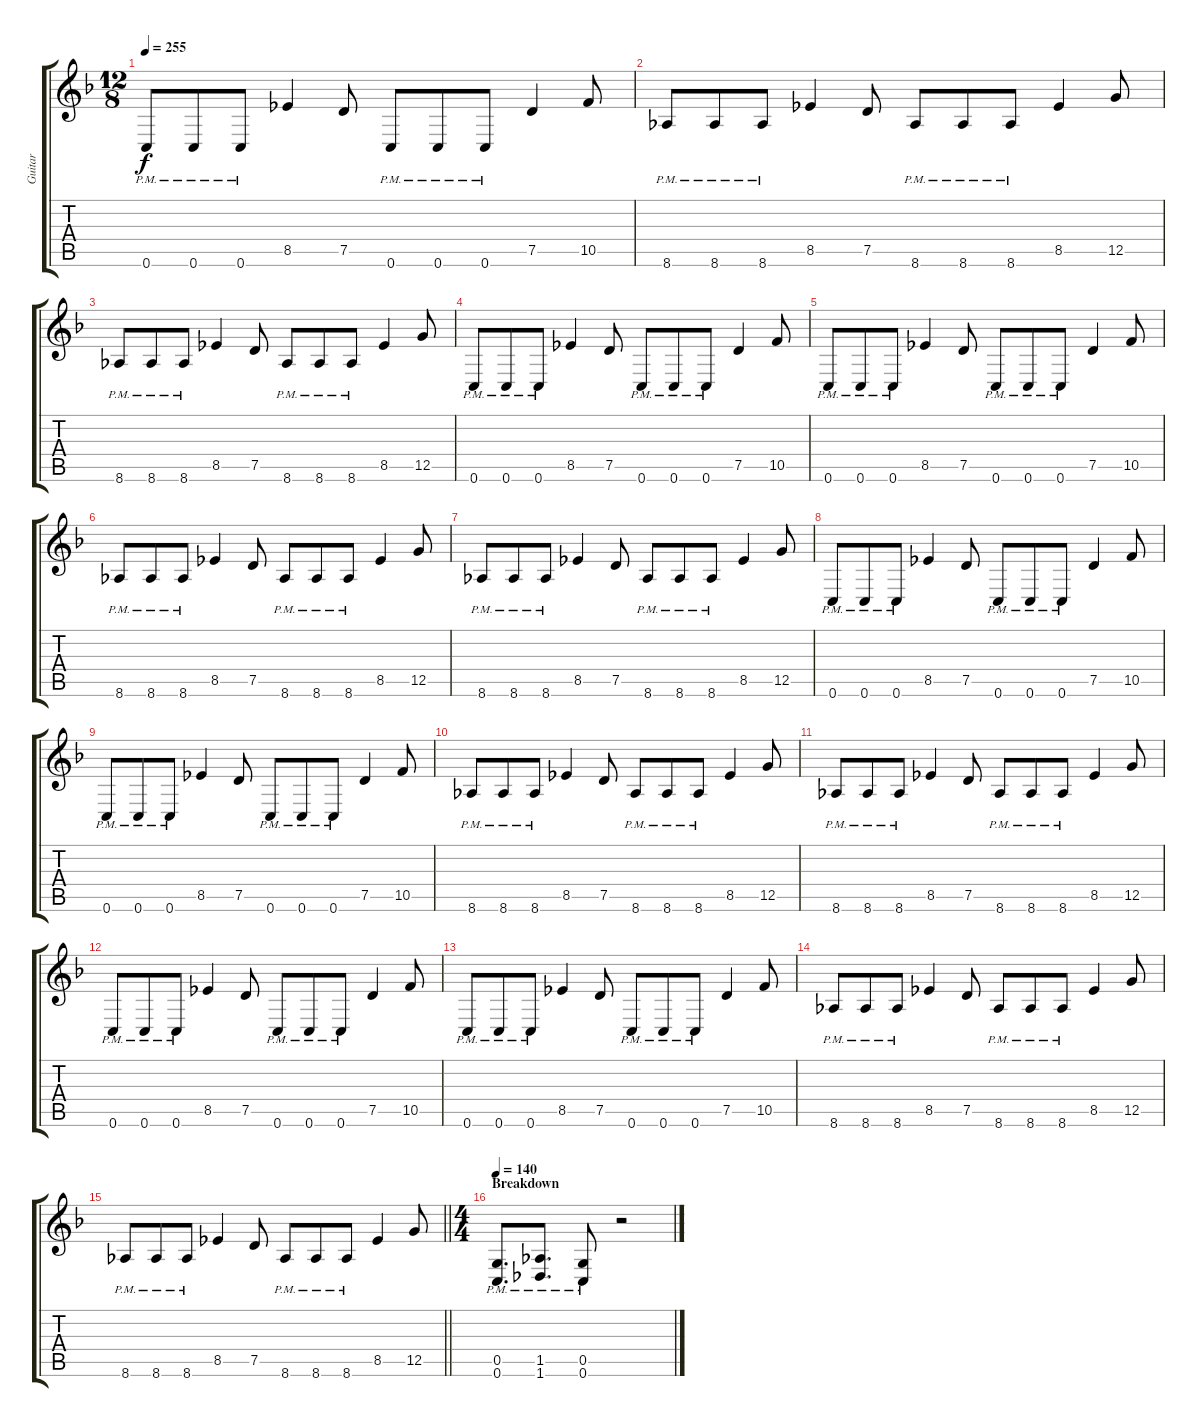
\track ("Guitar" "Guitar") {instrument distortionguitar}
\staff {score tabs}
\tuning (D4 A3 F3 C3 G2 C2) {hide}
\ts (12 8)
\tempo 255
\clef g2
\ks dminor
0.6{pm}.8{dy f} 0.6{pm}.8 0.6{pm}.8 8.5.4 7.5.8 0.6{pm}.8 0.6{pm}.8 0.6{pm}.8 7.5.4 10.5.8 |
8.6{pm}.8 8.6{pm}.8 8.6{pm}.8 8.5.4 7.5.8 8.6{pm}.8 8.6{pm}.8 8.6{pm}.8 8.5.4 12.5.8 |
8.6{pm}.8 8.6{pm}.8 8.6{pm}.8 8.5.4 7.5.8 8.6{pm}.8 8.6{pm}.8 8.6{pm}.8 8.5.4 12.5.8 |
0.6{pm}.8 0.6{pm}.8 0.6{pm}.8 8.5.4 7.5.8 0.6{pm}.8 0.6{pm}.8 0.6{pm}.8 7.5.4 10.5.8 |
0.6{pm}.8 0.6{pm}.8 0.6{pm}.8 8.5.4 7.5.8 0.6{pm}.8 0.6{pm}.8 0.6{pm}.8 7.5.4 10.5.8 |
8.6{pm}.8 8.6{pm}.8 8.6{pm}.8 8.5.4 7.5.8 8.6{pm}.8 8.6{pm}.8 8.6{pm}.8 8.5.4 12.5.8 |
8.6{pm}.8 8.6{pm}.8 8.6{pm}.8 8.5.4 7.5.8 8.6{pm}.8 8.6{pm}.8 8.6{pm}.8 8.5.4 12.5.8 |
0.6{pm}.8 0.6{pm}.8 0.6{pm}.8 8.5.4 7.5.8 0.6{pm}.8 0.6{pm}.8 0.6{pm}.8 7.5.4 10.5.8 |
0.6{pm}.8 0.6{pm}.8 0.6{pm}.8 8.5.4 7.5.8 0.6{pm}.8 0.6{pm}.8 0.6{pm}.8 7.5.4 10.5.8 |
8.6{pm}.8 8.6{pm}.8 8.6{pm}.8 8.5.4 7.5.8 8.6{pm}.8 8.6{pm}.8 8.6{pm}.8 8.5.4 12.5.8 |
8.6{pm}.8 8.6{pm}.8 8.6{pm}.8 8.5.4 7.5.8 8.6{pm}.8 8.6{pm}.8 8.6{pm}.8 8.5.4 12.5.8 |
0.6{pm}.8 0.6{pm}.8 0.6{pm}.8 8.5.4 7.5.8 0.6{pm}.8 0.6{pm}.8 0.6{pm}.8 7.5.4 10.5.8 |
0.6{pm}.8 0.6{pm}.8 0.6{pm}.8 8.5.4 7.5.8 0.6{pm}.8 0.6{pm}.8 0.6{pm}.8 7.5.4 10.5.8 |
8.6{pm}.8 8.6{pm}.8 8.6{pm}.8 8.5.4 7.5.8 8.6{pm}.8 8.6{pm}.8 8.6{pm}.8 8.5.4 12.5.8 |
\barLineRight lightlight
8.6{pm}.8 8.6{pm}.8 8.6{pm}.8 8.5.4 7.5.8 8.6{pm}.8 8.6{pm}.8 8.6{pm}.8 8.5.4 12.5.8 |
\ts (4 4)
\section ("" "Breakdown")
\tempo 140
(0.5{pm} 0.6{pm}).8{d} (1.5{pm} 1.6{pm}).8{d} (0.5{pm} 0.6{pm}).8 r.2
